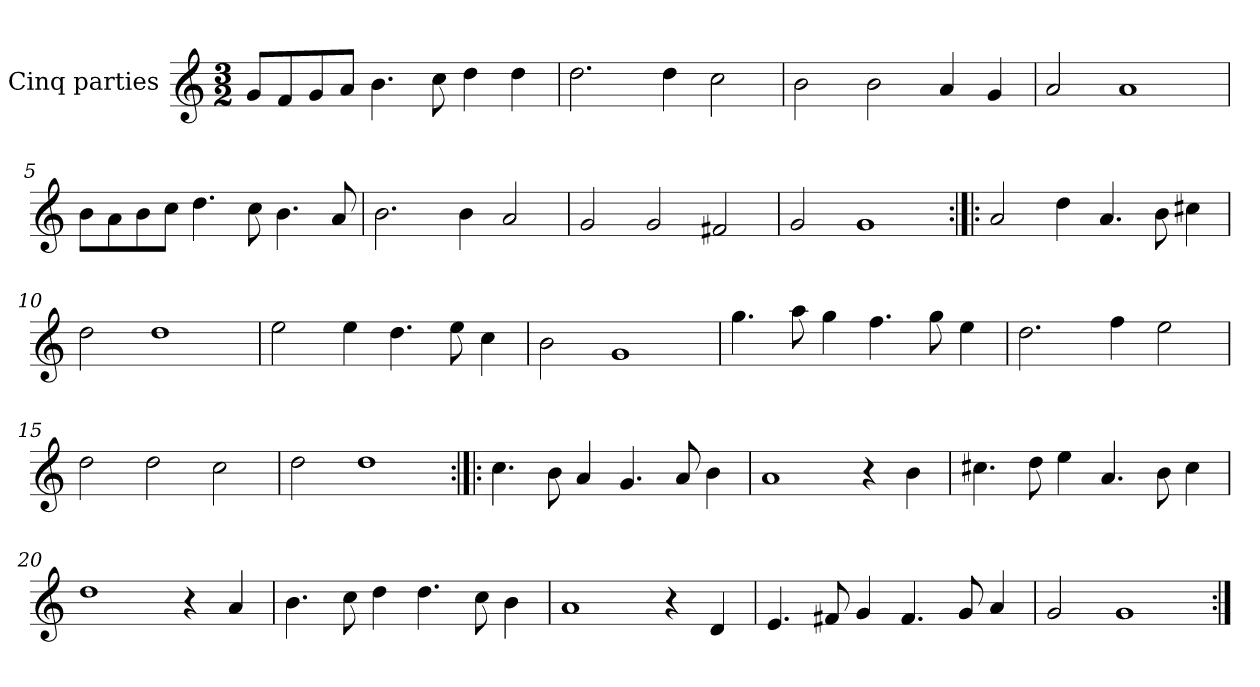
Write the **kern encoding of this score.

**kern
*part1
*staff1
*I"Cinq parties
*clefG2
*k[]
*M3/2
*MM180
=1
8g/L
8f/
8g/
8a/J
4.b\
8cc\
4dd\
4dd\
=2
2.dd\
4dd\
2cc\
=3
2b\
2b\
4a/
4g/
=4
2a/
1a
=5
8b\L
8a\
8b\
8cc\J
4.dd\
8cc\
4.b\
8a/
=6
2.b\
4b\
2a/
=7
2g/
2g/
2f#X/
=8
2g/
1g
=9:|!|:
2a/
4dd\
4.a/
8b\
4cc#X\
=10
2dd\
1dd
=11
2ee\
4ee\
4.dd\
8ee\
4cc\
=12
2b\
1g
=13
4.gg\
8aa\
4gg\
4.ff\
8gg\
4ee\
=14
2.dd\
4ff\
2ee\
=15
2dd\
2dd\
2cc\
=16
2dd\
1dd
=17:|!|:
4.cc\
8b\
4a/
4.g/
8a/
4b\
=18
1a
4r
4b\
=19
4.cc#X\
8dd\
4ee\
4.a/
8b\
4cc#\
=20
1dd
4r
4a/
=21
4.b\
8cc\
4dd\
4.dd\
8cc\
4b\
=22
1a
4r
4d/
=23
4.e/
8f#X/
4g/
4.f#/
8g/
4a/
=24
2g/
1g
=:|!
*-
